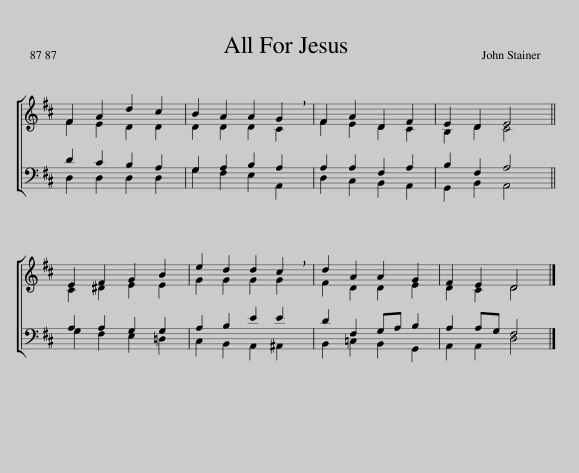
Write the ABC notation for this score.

X:1
%%score { ( 1 2 ) | ( 3 4 ) }
L:1/8
M:none
I:linebreak $
K:D
V:1 treble
V:2 treble
V:3 bass
V:4 bass
V:1
 F2 A2 d2 c2 | B2 A2 A2 !breath!G2 | F2 A2 D2 F2 | E2 D2 E4 ||$ E2 F2 G2 B2 | %5
 e2 d2 d2 !breath!c2 | d2 A2 A2 G2 | F2 E2 D4 |] %8
V:2
 F2 E2 D2 D2 | D2 D2 D2 C2 | F2 E2 D2 C2 | B,2 D2 C4 ||$ C2 ^D2 E2 E2 | %5
 G2 G2 G2 G2 | F2 D2 D2 E2 | D2 C2 D4 |] %8
V:3
 D2 C2 B,2 A,2 | G,2 A,2 B,2 A,2 | A,2 A,2 F,2 A,2 | B,2 F,2 A,4 ||$ A,2 A,2 G,2 G,2 | %5
 A,2 B,2 E2 E2 | D2 F,2 G,A, B,2 | A,2 A,G, F,4 |] %8
V:4
 D,2 D,2 D,2 D,2 | G,2 F,2 E,2 A,,2 | D,2 C,2 B,,2 A,,2 | G,,2 B,,2 A,,4 ||$ G,2 F,2 E,2 =D,2 | %5
 C,2 B,,2 A,,2 ^A,,2 | B,,2 =C,2 B,,2 G,,2 | A,,2 A,,2 D,4 |] %8
